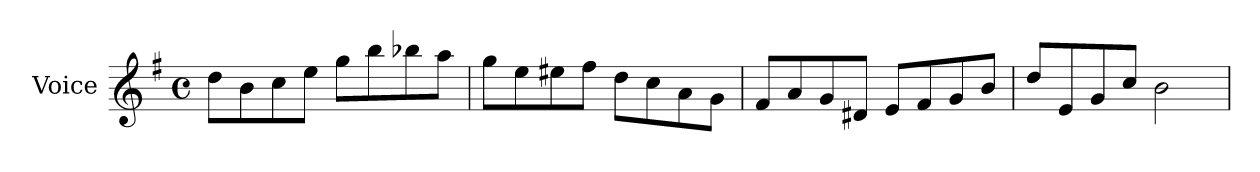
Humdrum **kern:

**kern
*part1
*staff1
*I"Voice
*I'Voice
*clefG2
*k[f#]
*M4/4
*met(c)
=1
8dd\L
8b\
8cc\
8ee\J
8gg\L
8bb\
8bb-X\
8aa\J
=2
8gg\L
8ee\
8ee#X\
8ff#\J
8dd\L
8cc\
8a\
8g\J
=3
8f#/L
8a/
8g/
8d#X/J
8e/L
8f#/
8g/
8b/J
=4
8dd/L
8e/
8g/
8cc/J
2b\
=
*-
